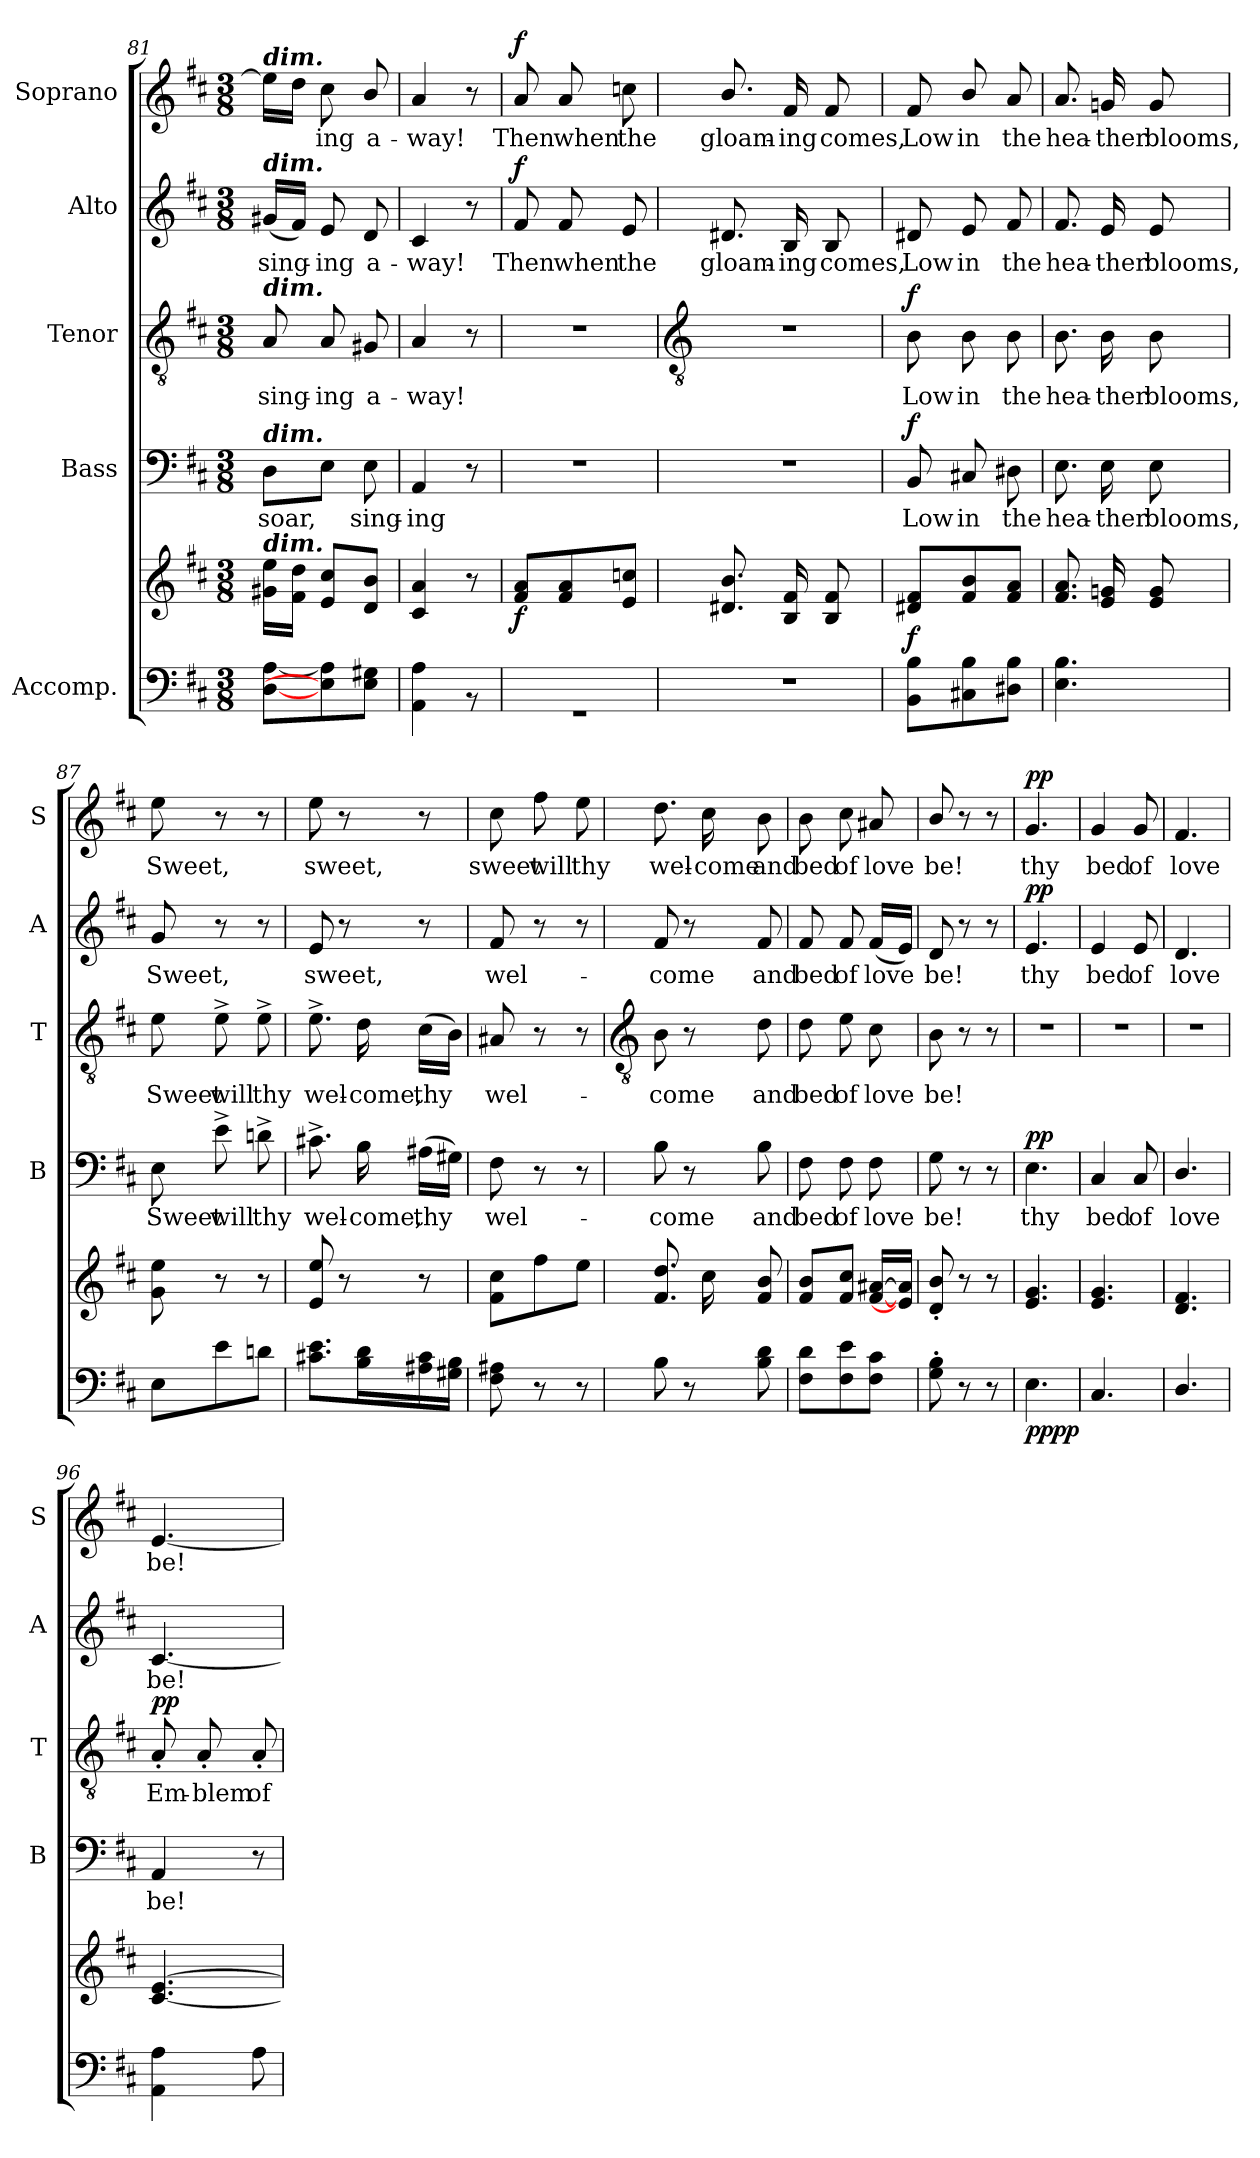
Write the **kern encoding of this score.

**kern	**kern	**dynam	**kern	**text	**dynam	**kern	**text	**dynam	**kern	**text	**dynam	**kern	**text	**dynam
*part5	*part5	*part5	*part4	*part4	*part4	*part3	*part3	*part3	*part2	*part2	*part2	*part1	*part1	*part1
*staff6	*staff5	*staff5/6	*staff4	*staff4	*staff4	*staff3	*staff3	*staff3	*staff2	*staff2	*staff2	*staff1	*staff1	*staff1
*I"Accomp.	*	*	*I"Bass	*	*	*I"Tenor	*	*	*I"Alto	*	*	*I"Soprano	*	*
*	*	*	*I'B	*	*	*I'T	*	*	*I'A	*	*	*I'S	*	*
*clefF4	*clefG2	*	*clefF4	*	*	*clefGv2	*	*	*clefG2	*	*	*clefG2	*	*
*k[f#c#]	*k[f#c#]	*	*k[f#c#]	*	*	*k[f#c#]	*	*	*k[f#c#]	*	*	*k[f#c#]	*	*
*D:	*D:	*	*D:	*	*	*D:	*	*	*D:	*	*	*D:	*	*
*M3/8	*M3/8	*	*M3/8	*	*	*M3/8	*	*	*M3/8	*	*	*M3/8	*	*
=81	=81	=81	=81	=81	=81	=81	=81	=81	=81	=81	=81	=81	=81	=81
!	!	!	!	!	!	!	!	!	!	!	!	!LO:TX:a:Bi:t=dim.	!	!
!	!	!	!	!	!	!	!	!	!LO:TX:a:Bi:t=dim.	!	!	!	!	!
!	!	!	!	!	!	!LO:TX:a:Bi:t=dim.	!	!	!	!	!	!	!	!
!	!	!	!LO:TX:a:Bi:t=dim.	!	!	!	!	!	!	!	!	!	!	!
!	!LO:TX:a:Bi:t=dim.	!	!	!	!	!	!	!	!	!	!	!	!	!
!LO:TX:a:Bi:t=dim.	!	!	!	!	!	!	!	!	!	!	!	!	!	!
!LO:N:vis=1	!	!	!	!LO:LY:b	!	!	!LO:LY:b	!	!	!LO:LY:b	!	!	!	!
*^	*	*	*	*	*	*	*	*	*	*	*	*	*	*
4.ryy	[8D\ [8A\L	16g#X 16eeLL	.	8DL	soar,	.	8A	sing-	.	(<16g#XLL	sing-	.	16eeL]	.	.
.	.	16f# 16ddJJ	.	.	.	.	.	.	.	16f#JJ)	.	.	16ddJJ	.	.
!	!	!	!	!	!	!	!	!LO:LY:b	!	!	!LO:LY:b	!	!	!LO:LY:b	!
.	8E\] 8A\]	8e 8cc#L	.	8EJ	.	.	8A	-ing	.	8e	ing	.	8cc#	ing	.
!	!	!	!	!	!LO:LY:b	!	!	!LO:LY:b	!	!	!LO:LY:b	!	!	!LO:LY:b	!
.	8E\ 8G#X\J	8d 8bJ	.	8E	sing-	.	8G#X	a-	.	8d	a-	.	8b/	a-	.
=82	=82	=82	=82	=82	=82	=82	=82	=82	=82	=82	=82	=82	=82	=82	=82
!LO:N:vis=1	!	!	!	!	!LO:LY:b	!	!	!LO:LY:b	!	!	!LO:LY:b	!	!	!LO:LY:b	!
4.ryy	4AA\ 4A\	4c# 4a	.	4AA	-ing	.	4A	-way!	.	4c#	-way!	.	4a	-way!	.
.	8r	8r	.	8r	.	.	8r	.	.	8r	.	.	8r	.	.
=83	=83	=83	=83	=83	=83	=83	=83	=83	=83	=83	=83	=83	=83	=83	=83
!LO:N:vis=1	!LO:N:vis=1	!	!LO:DY:b	!LO:N:vis=1	!	!	!LO:N:vis=1	!	!	!	!LO:LY:b	!LO:DY:b	!	!LO:LY:b	!LO:DY:b
4.ryy	4.r	8f# 8aL	f	4.r	.	.	4.r	.	.	8f#	Then	f	8a	Then	f
!	!	!	!	!	!	!	!	!	!	!	!LO:LY:b	!	!	!LO:LY:b	!
.	.	8f# 8a	.	.	.	.	.	.	.	8f#	when	.	8a	when	.
!	!	!	!	!	!	!	!	!	!	!	!LO:LY:b	!	!	!LO:LY:b	!
.	.	8e 8ccnJ	.	.	.	.	.	.	.	8e	the	.	8ccn	the	.
*v	*v	*	*	*	*	*	*	*	*	*	*	*	*	*	*
!!LO:LB:g=z
=84	=84	=84	=84	=84	=84	=84	=84	=84	=84	=84	=84	=84	=84	=84
*	*	*	*	*	*	*clefGv2	*	*	*	*	*	*	*	*
!LO:N:vis=1	!	!	!LO:N:vis=1	!	!	!LO:N:vis=1	!	!	!	!LO:LY:b	!	!	!LO:LY:b	!
4.r	8.d#X 8.bL	.	4.r	.	.	4.r	.	.	8.d#X	gloam-	.	8.b/	gloam-	.
!	!	!	!	!	!	!	!	!	!	!LO:LY:b	!	!	!LO:LY:b	!
.	16B 16f#L	.	.	.	.	.	.	.	16B	-ing	.	16f#	-ing	.
!	!	!	!	!	!	!	!	!	!	!LO:LY:b	!	!	!LO:LY:b	!
.	8B 8f#J	.	.	.	.	.	.	.	8B	comes,	.	8f#	comes,	.
=85	=85	=85	=85	=85	=85	=85	=85	=85	=85	=85	=85	=85	=85	=85
!	!	!LO:DY:a=2	!	!LO:LY:b	!LO:DY:b	!	!LO:LY:b	!LO:DY:b	!	!LO:LY:b	!	!	!LO:LY:b	!
8BB 8BL	8d#X 8f#L	f	8BB	Low	f	8B	Low	f	8d#X	Low	.	8f#	Low	.
!	!	!	!	!LO:LY:b	!	!	!LO:LY:b	!	!	!LO:LY:b	!	!	!LO:LY:b	!
8C#X 8B	8f# 8b	.	8C#X	in	.	8B	in	.	8e	in	.	8b/	in	.
!	!	!	!	!LO:LY:b	!	!	!LO:LY:b	!	!	!LO:LY:b	!	!	!LO:LY:b	!
8D#X 8BJ	8f# 8aJ	.	8D#X	the	.	8B	the	.	8f#	the	.	8a	the	.
=86	=86	=86	=86	=86	=86	=86	=86	=86	=86	=86	=86	=86	=86	=86
!	!	!	!	!LO:LY:b	!	!	!LO:LY:b	!	!	!LO:LY:b	!	!	!LO:LY:b	!
4.E 4.B	8.f# 8.aL	.	8.E	hea-	.	8.B	hea-	.	8.f#	hea-	.	8.a	hea-	.
!	!	!	!	!LO:LY:b	!	!	!LO:LY:b	!	!	!LO:LY:b	!	!	!LO:LY:b	!
.	16e 16gnL	.	16E	-ther	.	16B	-ther	.	16e	-ther	.	16gn	-ther	.
!	!	!	!	!LO:LY:b	!	!	!LO:LY:b	!	!	!LO:LY:b	!	!	!LO:LY:b	!
.	8e 8gJ	.	8E	blooms,	.	8B	blooms,	.	8e	blooms,	.	8g	blooms,	.
=87	=87	=87	=87	=87	=87	=87	=87	=87	=87	=87	=87	=87	=87	=87
!	!	!	!	!LO:LY:b	!	!	!LO:LY:b	!	!	!LO:LY:b	!	!	!LO:LY:b	!
8EL	8g 8ee	.	8E	Sweet	.	8e	Sweet	.	8g	Sweet,	.	8ee	Sweet,	.
!	!	!	!	!LO:LY:b	!	!	!LO:LY:b	!	!	!	!	!	!	!
8e	8r	.	8e^	will	.	8e^	will	.	8r	.	.	8r	.	.
!	!	!	!	!LO:LY:b	!	!	!LO:LY:b	!	!	!	!	!	!	!
8dnJ	8r	.	8dn^	thy	.	8e^	thy	.	8r	.	.	8r	.	.
=88	=88	=88	=88	=88	=88	=88	=88	=88	=88	=88	=88	=88	=88	=88
!	!	!	!	!LO:LY:b	!	!	!LO:LY:b	!	!	!LO:LY:b	!	!	!LO:LY:b	!
8.c#X 8.eL	8e 8ee	.	8.c#X^	wel-	.	8.e^	wel-	.	8e	sweet,	.	8ee	sweet,	.
.	8r	.	.	.	.	.	.	.	8r	.	.	8r	.	.
!	!	!	!	!LO:LY:b	!	!	!LO:LY:b	!	!	!	!	!	!	!
16B 16dL	.	.	16B	-come,	.	16d	-come,	.	.	.	.	.	.	.
!	!	!	!	!LO:LY:b	!	!	!LO:LY:b	!	!	!	!	!	!	!
16A#X 16c#	8r	.	(>16A#XLL	thy	.	(>16c#LL	thy	.	8r	.	.	8r	.	.
16G#X 16BJJ	.	.	16G#XJJ)	.	.	16BJJ)	.	.	.	.	.	.	.	.
=89	=89	=89	=89	=89	=89	=89	=89	=89	=89	=89	=89	=89	=89	=89
!	!	!	!	!LO:LY:b	!	!	!LO:LY:b	!	!	!LO:LY:b	!	!	!LO:LY:b	!
8F# 8A#X	8f# 8cc#L	.	8F#	wel-	.	8A#X	wel-	.	8f#	wel-	.	8cc#	sweet	.
!	!	!	!	!	!	!	!	!	!	!	!	!	!LO:LY:b	!
8r	8ff#	.	8r	.	.	8r	.	.	8r	.	.	8ff#	will	.
!	!	!	!	!	!	!	!	!	!	!	!	!	!LO:LY:b	!
8r	8eeJ	.	8r	.	.	8r	.	.	8r	.	.	8ee	thy	.
!!LO:LB:g=z
=90	=90	=90	=90	=90	=90	=90	=90	=90	=90	=90	=90	=90	=90	=90
*	*	*	*	*	*	*clefGv2	*	*	*	*	*	*	*	*
!	!	!	!	!LO:LY:b	!	!	!LO:LY:b	!	!	!LO:LY:b	!	!	!LO:LY:b	!
8B	8.f# 8.ddL	.	8B	-come	.	8B	-come	.	8f#	-come	.	8.dd	wel-	.
8r	.	.	8r	.	.	8r	.	.	8r	.	.	.	.	.
!	!	!	!	!	!	!	!	!	!	!	!	!	!LO:LY:b	!
.	16cc#L	.	.	.	.	.	.	.	.	.	.	16cc#	-come	.
!	!	!	!	!LO:LY:b	!	!	!LO:LY:b	!	!	!LO:LY:b	!	!	!LO:LY:b	!
8B 8d	8f# 8bJ	.	8B	and	.	8d	and	.	8f#	and	.	8b	and	.
=91	=91	=91	=91	=91	=91	=91	=91	=91	=91	=91	=91	=91	=91	=91
!	!	!	!	!LO:LY:b	!	!	!LO:LY:b	!	!	!LO:LY:b	!	!	!LO:LY:b	!
8F# 8dL	8f# 8bL	.	8F#	bed	.	8d	bed	.	8f#	bed	.	8b	bed	.
!	!	!	!	!LO:LY:b	!	!	!LO:LY:b	!	!	!LO:LY:b	!	!	!LO:LY:b	!
8F# 8e	8f# 8cc#J	.	8F#	of	.	8e	of	.	8f#	of	.	8cc#	of	.
!	!	!	!	!LO:LY:b	!	!	!LO:LY:b	!	!	!LO:LY:b	!	!	!LO:LY:b	!
8F# 8c#J	[16f# [16a#XLL	.	8F#	love	.	8c#	love	.	(<16f#LL	love	.	8a#X	love	.
.	16e] 16a#]JJ	.	.	.	.	.	.	.	16eJJ)	.	.	.	.	.
=92	=92	=92	=92	=92	=92	=92	=92	=92	=92	=92	=92	=92	=92	=92
!	!	!	!	!LO:LY:b	!	!	!LO:LY:b	!	!	!LO:LY:b	!	!	!LO:LY:b	!
8G' 8B'	8d/' 8b/'	.	8G	be!	.	8B	be!	.	8d	be!	.	8b/	be!	.
8r	8r	.	8r	.	.	8r	.	.	8r	.	.	8r	.	.
8r	8r	.	8r	.	.	8r	.	.	8r	.	.	8r	.	.
=93	=93	=93	=93	=93	=93	=93	=93	=93	=93	=93	=93	=93	=93	=93
!	!	!LO:DY:b=2	!	!LO:LY:b	!	!LO:N:vis=1	!	!	!	!LO:LY:b	!	!	!LO:LY:b	!
!	!	!LO:DY:n=1:b	!	!	!LO:DY:b	!	!	!	!	!	!LO:DY:b	!	!	!LO:DY:b
4.E	4.e 4.g	pp pp	4.E	thy	pp	4.r	.	.	4.e	thy	pp	4.g	thy	pp
=94	=94	=94	=94	=94	=94	=94	=94	=94	=94	=94	=94	=94	=94	=94
!	!	!	!	!LO:LY:b	!	!LO:N:vis=1	!	!	!	!LO:LY:b	!	!	!LO:LY:b	!
4.C#/	4.e 4.g	.	4C#	bed	.	4.r	.	.	4e	bed	.	4g	bed	.
!	!	!	!	!LO:LY:b	!	!	!	!	!	!LO:LY:b	!	!	!LO:LY:b	!
.	.	.	8C#	of	.	.	.	.	8e	of	.	8g	of	.
=95	=95	=95	=95	=95	=95	=95	=95	=95	=95	=95	=95	=95	=95	=95
!	!	!	!	!LO:LY:b	!	!LO:N:vis=1	!	!	!	!LO:LY:b	!	!	!LO:LY:b	!
4.D/	4.d 4.f#	.	4.D/	love	.	4.r	.	.	4.d	love	.	4.f#	love	.
=96	=96	=96	=96	=96	=96	=96	=96	=96	=96	=96	=96	=96	=96	=96
!	!	!	!	!LO:LY:b	!	!	!LO:LY:b	!LO:DY:b	!	!LO:LY:b	!	!	!LO:LY:b	!
4AA 4A	[4.c# [4.e	.	4AA	be!	.	8A'	Em-	pp	[4.c#	be!	.	[4.e	be!	.
!	!	!	!	!	!	!	!LO:LY:b	!	!	!	!	!	!	!
.	.	.	.	.	.	8A'	-blem	.	.	.	.	.	.	.
!	!	!	!	!	!	!	!LO:LY:b	!	!	!	!	!	!	!
8A	.	.	8r	.	.	8A'	of	.	.	.	.	.	.	.
=	=	=	=	=	=	=	=	=	=	=	=	=	=	=
*-	*-	*-	*-	*-	*-	*-	*-	*-	*-	*-	*-	*-	*-	*-
